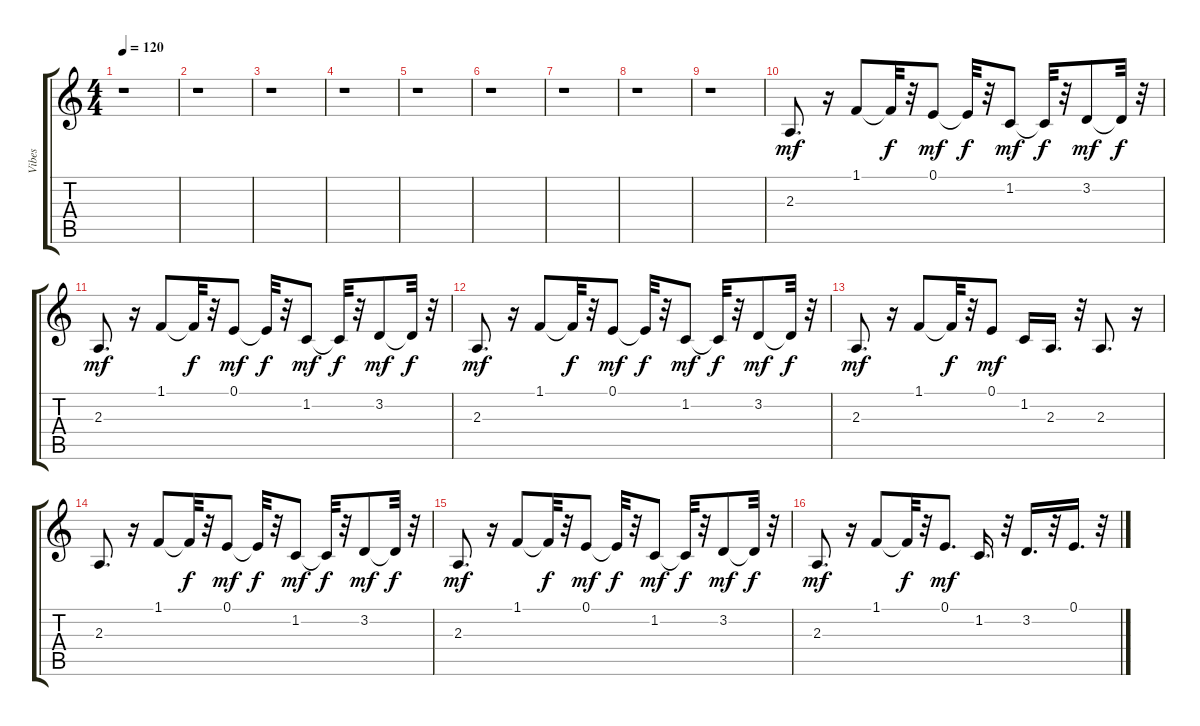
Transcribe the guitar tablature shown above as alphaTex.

\track ("Vibes" "Vibes") {instrument vibraphone}
\staff {score tabs}
\tuning (E4 B3 G3 D3 A2 E2) {hide}
\ts (4 4)
\tempo 120
\clef g2
\ks c
r.1{dy mf} |
r.1 |
r.1 |
r.1 |
r.1 |
r.1 |
r.1 |
r.1 |
r.1 |
2.3.8{d} r.16 1.1.8 1.1{t}.32{dy f} r.32 0.1.8{dy mf} 0.1{t}.32{dy f} r.32 1.2.8{dy mf} 1.2{t}.32{dy f} r.32 3.2.8{dy mf} 3.2{t}.32{dy f} r.32 |
2.3.8{d dy mf} r.16 1.1.8 1.1{t}.32{dy f} r.32 0.1.8{dy mf} 0.1{t}.32{dy f} r.32 1.2.8{dy mf} 1.2{t}.32{dy f} r.32 3.2.8{dy mf} 3.2{t}.32{dy f} r.32 |
2.3.8{d dy mf} r.16 1.1.8 1.1{t}.32{dy f} r.32 0.1.8{dy mf} 0.1{t}.32{dy f} r.32 1.2.8{dy mf} 1.2{t}.32{dy f} r.32 3.2.8{dy mf} 3.2{t}.32{dy f} r.32 |
2.3.8{d dy mf} r.16 1.1.8 1.1{t}.32{dy f} r.32 0.1.8{dy mf} 1.2.16 2.3.16{d} r.32 2.3.8{d} r.16 |
2.3.8{d} r.16 1.1.8 1.1{t}.32{dy f} r.32 0.1.8{dy mf} 0.1{t}.32{dy f} r.32 1.2.8{dy mf} 1.2{t}.32{dy f} r.32 3.2.8{dy mf} 3.2{t}.32{dy f} r.32 |
2.3.8{d dy mf} r.16 1.1.8 1.1{t}.32{dy f} r.32 0.1.8{dy mf} 0.1{t}.32{dy f} r.32 1.2.8{dy mf} 1.2{t}.32{dy f} r.32 3.2.8{dy mf} 3.2{t}.32{dy f} r.32 |
2.3.8{d dy mf} r.16 1.1.8 1.1{t}.32{dy f} r.32 0.1.8{d dy mf} 1.2.16{d} r.32 3.2.16{d} r.32 0.1.16{d} r.32
